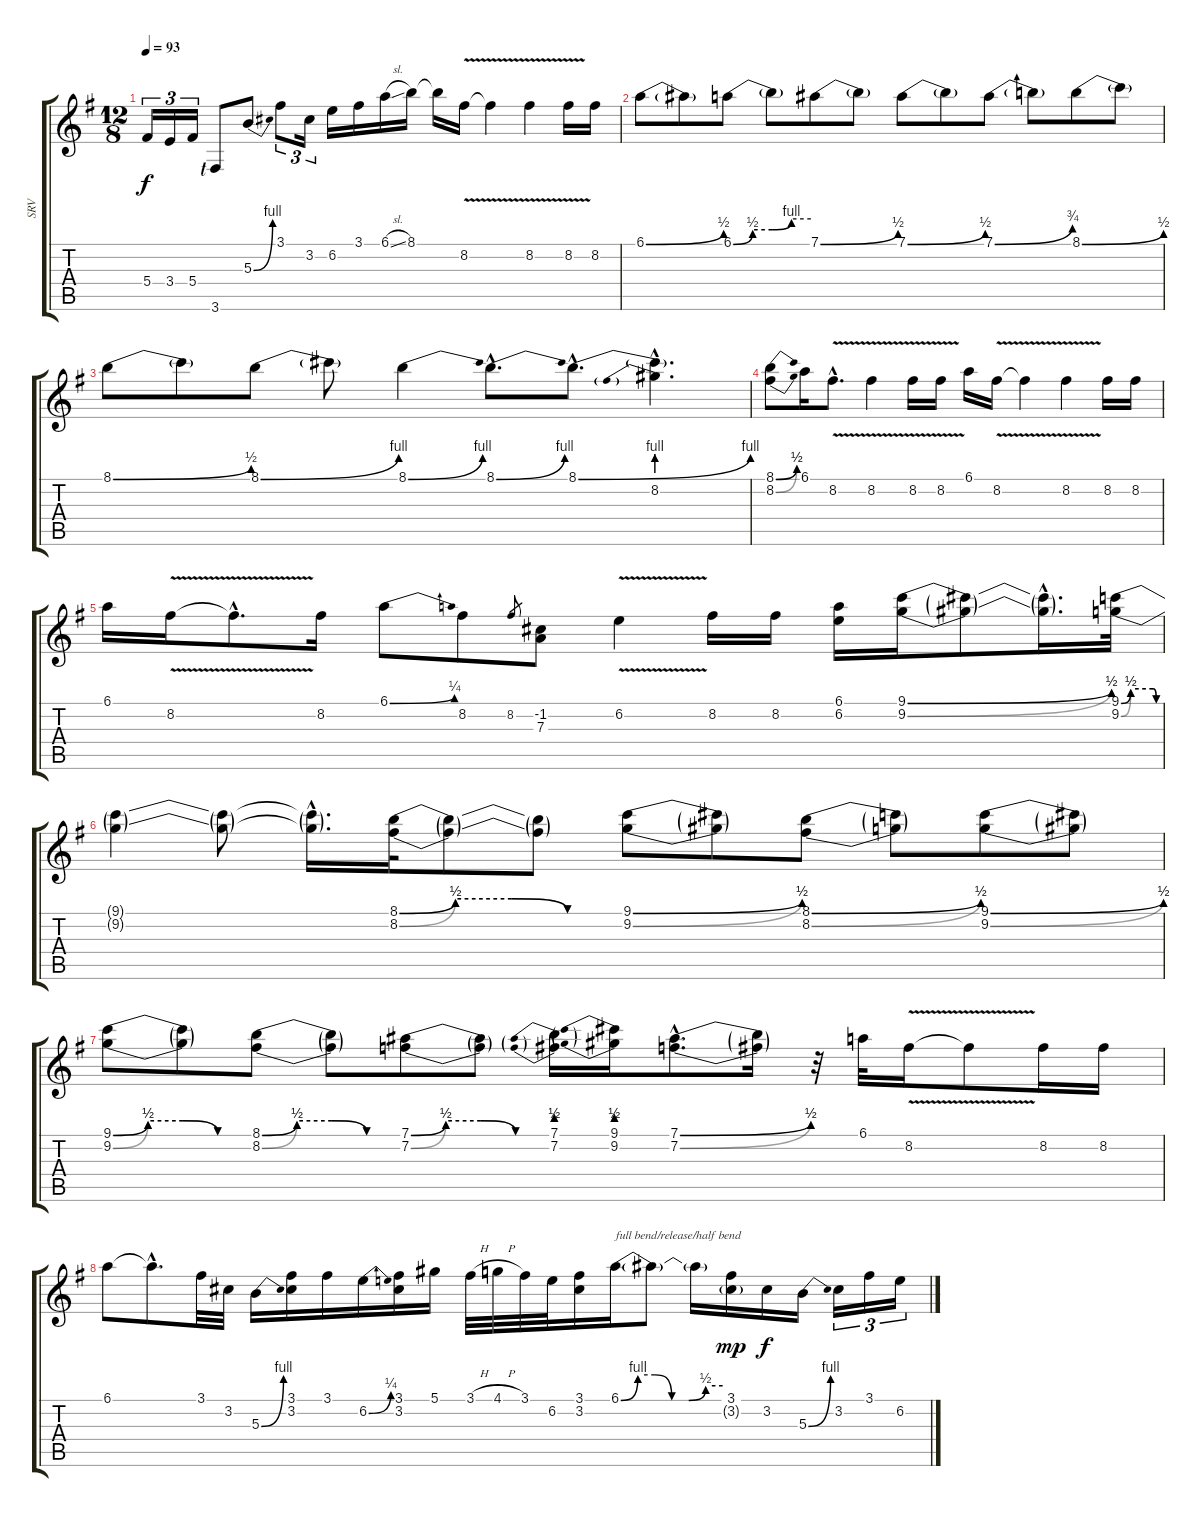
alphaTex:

\track ("SRV" "SRV") {instrument electricguitarjazz}
\staff {score tabs}
\tuning (Eb4 Bb3 Gb3 Db3 Ab2 Eb2) {hide}
\ts (12 8)
\tempo 93
\clef g2
\ks g
5.4.16{tu (3 2) dy f} 3.4.16{tu (3 2)} 5.4.16{tu (3 2)} 3.6{lf 1}.8 5.3{be (bend 0 0 60 4)}.8 3.1.8{tu (3 2)} 3.2.16{tu (3 2)} 6.2.16 3.1.16 6.1{sl}.16 8.1.16 8.1{t}.16 8.2{v}.16 8.2{t}.4 8.2{v}.4 8.2{v}.16 8.2.16 |
6.1{be (bend 0 0 60 2)}.8 6.1{t}.8 6.1{be (custom 0 0 15 2 30 2 45 4 60 4)}.8 6.1{t}.8 7.1{be (bend 0 0 60 2)}.8 7.1{t}.8 7.1{be (bend 0 0 60 2)}.8 7.1{t}.8 7.1{be (bend 0 0 60 3)}.8 7.1{t}.8 8.1{be (bend 0 0 60 2)}.8 8.1{t}.8 |
8.1{be (bend 0 0 60 2)}.8 8.1{t}.8 8.1{be (bend 0 0 60 4)}.8 8.1{t}.8 8.1{be (bend 0 0 60 4)}.4 8.1{be (bend 0 0 60 4) hac}.8{d} 8.1{be (bend 0 0 60 4) hac}.8{d} (8.1{hac t} 8.2{be (prebend 0 4 60 4) hac}).4{d} |
(8.1{be (bend 0 0 60 2)} 8.2{be (bend 0 0 60 2)}).8 6.1.16 8.2{v hac}.8{d} 8.2{v}.4 8.2{v}.16 8.2{v}.16 6.1.16 8.2{v}.16 8.2{t}.4 8.2{v}.4 8.2.16 8.2.16 |
6.1.16 8.2{v}.16 8.2{hac t}.8{d} 8.2.16 6.1{be (bend 0 0 60 1)}.8 8.2.8 8.2.8{gr} (-1.2 7.3).8 6.2{v}.4 8.2.16 8.2.16 (6.1 6.2).16 (9.1{be (bend 0 0 60 2)} 9.2{be (bend 0 0 60 2)}).16 (9.1{t} 9.2{t}).8 (9.1{hac t} 9.2{hac t}).16{d} (9.1{be (custom 0 0 15 2 50 2 55 0 60 0)} 9.2{be (custom 0 0 15 2 50 2 55 0 60 0)}).32 |
(9.1{t} 9.2{t}).4 (9.1{t} 9.2{t}).8 (9.1{hac t} 9.2{hac t}).16{d} (8.1{be (custom 0 0 15 2 30 2 45 0 60 0)} 8.2{be (custom 0 0 15 2 30 2 45 0 60 0)}).32 (8.1{t} 8.2{t}).8 (8.1{t} 8.2{t}).8 (9.1{be (bend 0 0 60 2)} 9.2{be (bend 0 0 60 2)}).8 (9.1{t} 9.2{t}).8 (8.1{be (bend 0 0 60 2)} 8.2{be (bend 0 0 60 2)}).8 (8.1{t} 8.2{t}).8 (9.1{be (bend 0 0 60 2)} 9.2{be (bend 0 0 60 2)}).8 (9.1{t} 9.2{t}).8 |
(9.1{be (custom 0 0 15 2 30 2 45 0 60 0)} 9.2{be (custom 0 0 15 2 30 2 45 0 60 0)}).8 (9.1{t} 9.2{t}).8 (8.1{be (custom 0 0 15 2 30 2 45 0 60 0)} 8.2{be (custom 0 0 15 2 30 2 45 0 60 0)}).8 (8.1{t} 8.2{t}).8 (7.1{be (custom 0 0 15 2 30 2 45 0 60 0)} 7.2{be (custom 0 0 15 2 30 2 45 0 60 0)}).8 (7.1{t} 7.2{t}).8 (7.1{be (prebend 0 2 60 2)} 7.2{be (prebend 0 2 60 2)}).16 (9.1{be (prebend 0 2 60 2)} 9.2{be (prebend 0 2 60 2)}).16 (7.1{be (bend 0 0 60 2) hac} 7.2{be (bend 0 0 60 2) hac}).8{d} (7.1{t} 7.2{t}).16 r.32 6.1.32 8.2{v}.16 8.2{t}.8 8.2.16 8.2.16 |
6.1.8 6.1{hac t}.8{d} 3.1.32 3.2.32 5.3{be (bend 0 0 60 4)}.16 (3.1 3.2).16 3.1.16 6.2{be (bend 0 0 60 1)}.16 (3.1 3.2).16 5.1.16 3.1{h}.32 4.1{h}.32 3.1.32 6.2.32 (3.1 3.2).16 6.1{be (custom 0 0 10 4 20 4 30 0 40 0 50 2 60 2)}.16{txt "full bend/release/half bend"} 6.1{t}.8 6.1{t}.16 (3.1 3.2{g}).16{dy mp} 3.2.16{dy f} 5.3{be (bend 0 0 60 4)}.16 3.2.16{tu (3 2)} 3.1.16{tu (3 2)} 6.2.16{tu (3 2)}
